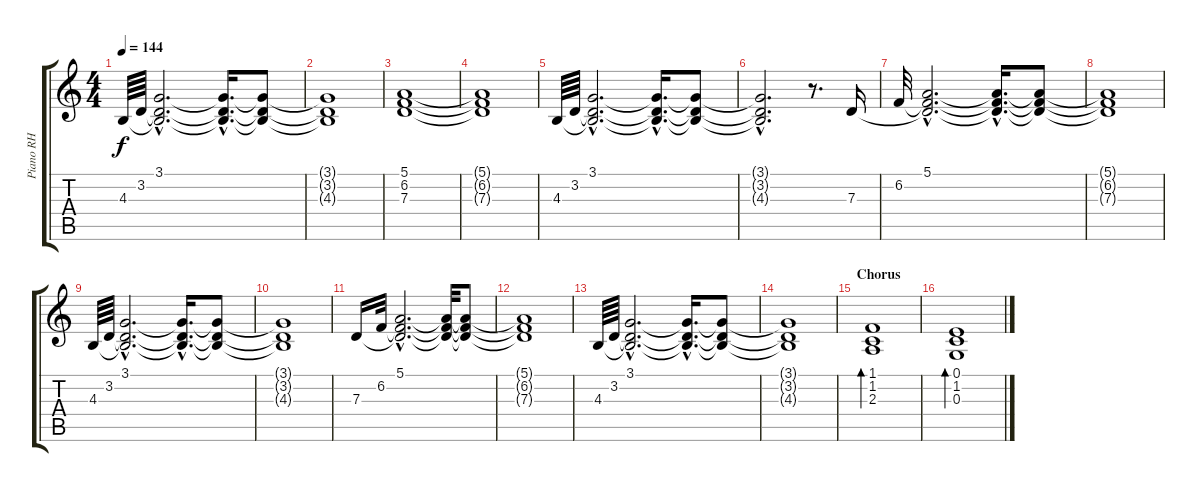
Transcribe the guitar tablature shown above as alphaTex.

\track ("Piano RH" "Piano RH") {instrument brightacousticpiano}
\staff {score tabs}
\tuning (E4 B3 G3 D3 A2 E2) {hide}
\ts (4 4)
\tempo 144
\clef g2
\ks c
4.3.64{dy f} 3.2.64 (3.1{hac} 3.2{hac t} 4.3{hac t}).2{d} (3.1{hac t} 3.2{hac t} 4.3{hac t}).16{d} (3.1{t} 3.2{t} 4.3{t}).8 |
(3.1{t} 3.2{t} 4.3{t}).1 |
(5.1 6.2 7.3).1 |
(5.1{t} 6.2{t} 7.3{t}).1 |
4.3.64 3.2.64 (3.1{hac} 3.2{hac t} 4.3{hac t}).2{d} (3.1{hac t} 3.2{hac t} 4.3{hac t}).16{d} (3.1{t} 3.2{t} 4.3{t}).8 |
(3.1{hac t} 3.2{hac t} 4.3{hac t}).2{d} r.8{d} 7.3.16 |
6.2.32 (5.1{hac} 6.2{hac t} 7.3{hac t}).2{d} (5.1{hac t} 6.2{hac t} 7.3{hac t}).16{d} (5.1{t} 6.2{t} 7.3{t}).8 |
(5.1{t} 6.2{t} 7.3{t}).1 |
4.3.64 3.2.64 (3.1{hac} 3.2{hac t} 4.3{hac t}).2{d} (3.1{hac t} 3.2{hac t} 4.3{hac t}).16{d} (3.1{t} 3.2{t} 4.3{t}).8 |
(3.1{t} 3.2{t} 4.3{t}).1 |
7.3.16 6.2.32 (5.1{hac} 6.2{hac t} 7.3{hac t}).2{d} (5.1{t} 6.2{t} 7.3{t}).32 (5.1{t} 6.2{t} 7.3{t}).8 |
(5.1{t} 6.2{t} 7.3{t}).1 |
4.3.64 3.2.64 (3.1{hac} 3.2{hac t} 4.3{hac t}).2{d} (3.1{hac t} 3.2{hac t} 4.3{hac t}).16{d} (3.1{t} 3.2{t} 4.3{t}).8 |
(3.1{t} 3.2{t} 4.3{t}).1 |
\section ("" "Chorus")
(1.1 1.2 2.3).1{bd 60} |
(0.1 1.2 0.3).1{bd 60}
